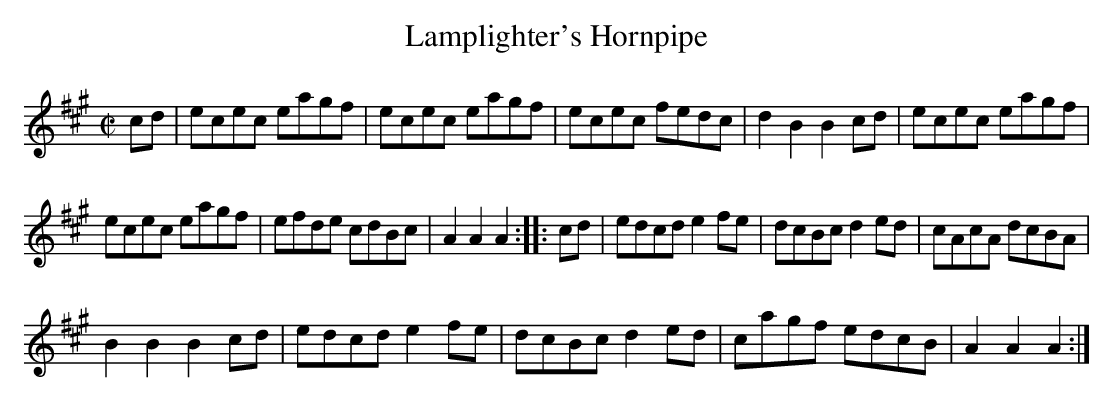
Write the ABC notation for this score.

X:1
T:Lamplighter's Hornpipe
M:C|
L:1/8
K:A
cd|ecec eagf|ecec eagf|ecec fedc|d2B2B2 cd|ecec eagf|
ecec eagf|efde cdBc|A2A2A2::cd|edcd e2fe|dcBc d2ed|cAcA dcBA|
B2B2B2 cd|edcd e2fe|dcBc d2ed|cagf edcB|A2A2A2:|
